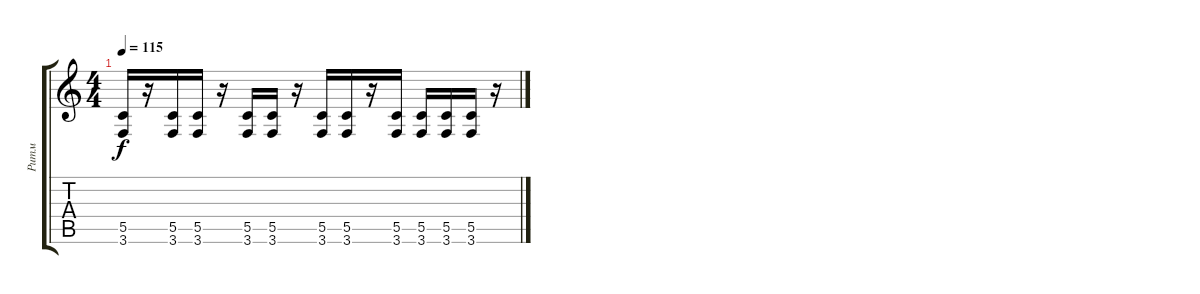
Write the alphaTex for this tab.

\track ("Ритм" "Ритм") {instrument distortionguitar}
\staff {score tabs}
\tuning (D4 A3 F3 C3 G2 D2) {hide}
\ts (4 4)
\tempo 115
\clef g2
\ks c
(5.5 3.6).16{dy f} r.16 (5.5 3.6).16 (5.5 3.6).16 r.16 (5.5 3.6).16 (5.5 3.6).16 r.16 (5.5 3.6).16 (5.5 3.6).16 r.16 (5.5 3.6).16 (5.5 3.6).16 (5.5 3.6).16 (5.5 3.6).16 r.16
